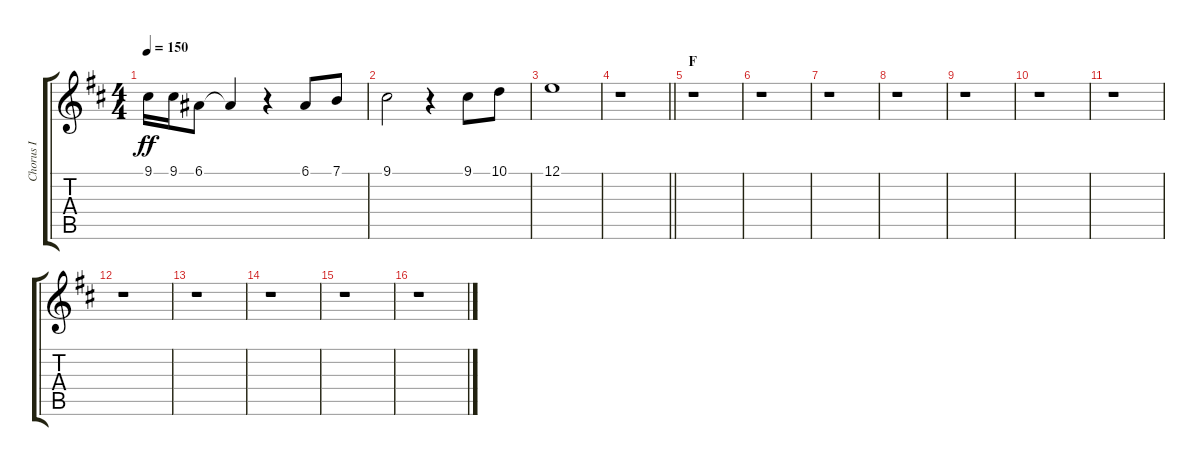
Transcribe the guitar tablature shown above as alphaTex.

\track ("Chorus I" "Chorus I") {instrument voiceoohs}
\staff {score tabs}
\tuning (E4 B3 G3 D3 A2 E2) {hide}
\ts (4 4)
\tempo 150
\clef g2
\ks d
9.1.16{dy ff} 9.1.16 6.1.8 6.1{t}.4 r.4 6.1.8 7.1.8 |
9.1.2 r.4 9.1.8 10.1.8 |
12.1.1 |
\barLineRight lightlight
r.1 |
\section ("" "F")
r.1 |
r.1 |
r.1 |
r.1 |
r.1 |
r.1 |
r.1 |
r.1 |
r.1 |
r.1 |
r.1 |
r.1
